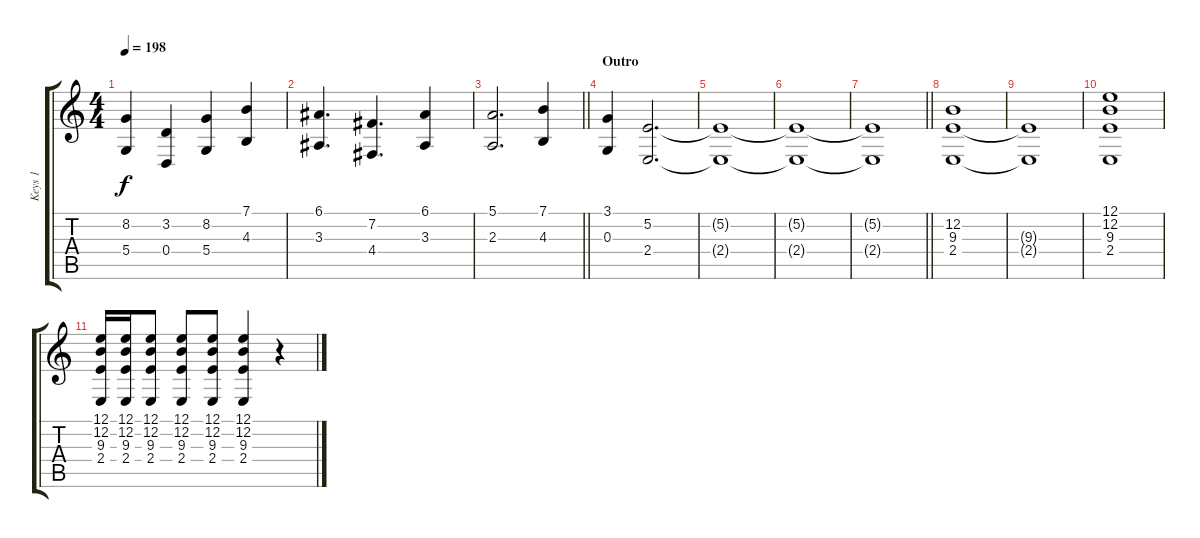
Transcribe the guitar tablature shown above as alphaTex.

\track ("Keys 1" "Keys 1") {instrument stringensemble1}
\staff {score tabs}
\tuning (E4 B3 G3 D3 A2 E2) {hide}
\ts (4 4)
\tempo 198
\clef g2
\ks c
(8.2{t} 5.4{t}).4{dy f} (3.2 0.4).4 (8.2 5.4).4 (7.1 4.3).4 |
(6.1 3.3).4{d} (7.2 4.4).4{d} (6.1 3.3).4 |
\barLineRight lightlight
(5.1 2.3).2{d} (7.1 4.3).4 |
\section ("" "Outro")
(3.1 0.3).4 (5.2 2.4).2{d} |
(5.2{t} 2.4{t}).1 |
(5.2{t} 2.4{t}).1 |
\barLineRight lightlight
(5.2{t} 2.4{t}).1 |
(12.2 9.3 2.4).1 |
(9.3{t} 2.4{t}).1 |
(12.1 12.2 9.3 2.4).1 |
(12.1 12.2 9.3 2.4).16 (12.1 12.2 9.3 2.4).16 (12.1 12.2 9.3 2.4).8 (12.1 12.2 9.3 2.4).8 (12.1 12.2 9.3 2.4).8 (12.1 12.2 9.3 2.4).4 r.4
